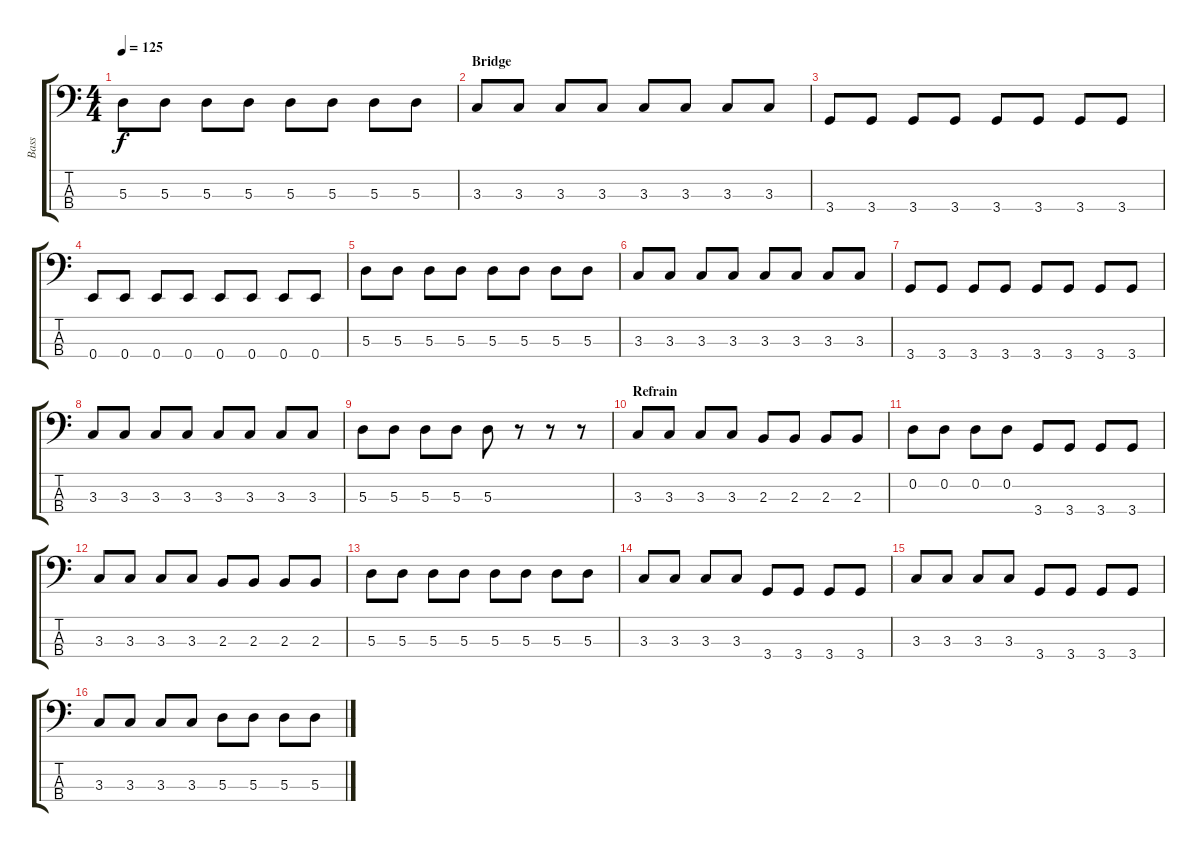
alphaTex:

\track ("Bass" "Bass") {instrument electricbassfinger}
\staff {score tabs}
\tuning (G2 D2 A1 E1) {hide}
\ts (4 4)
\tempo 125
\clef f4
\ks c
5.3.8{dy f} 5.3.8 5.3.8 5.3.8 5.3.8 5.3.8 5.3.8 5.3.8 |
\section ("" "Bridge")
3.3.8 3.3.8 3.3.8 3.3.8 3.3.8 3.3.8 3.3.8 3.3.8 |
3.4.8 3.4.8 3.4.8 3.4.8 3.4.8 3.4.8 3.4.8 3.4.8 |
0.4.8 0.4.8 0.4.8 0.4.8 0.4.8 0.4.8 0.4.8 0.4.8 |
5.3.8 5.3.8 5.3.8 5.3.8 5.3.8 5.3.8 5.3.8 5.3.8 |
3.3.8 3.3.8 3.3.8 3.3.8 3.3.8 3.3.8 3.3.8 3.3.8 |
3.4.8 3.4.8 3.4.8 3.4.8 3.4.8 3.4.8 3.4.8 3.4.8 |
3.3.8 3.3.8 3.3.8 3.3.8 3.3.8 3.3.8 3.3.8 3.3.8 |
5.3.8 5.3.8 5.3.8 5.3.8 5.3.8 r.8 r.8 r.8 |
\section ("" "Refrain")
3.3.8 3.3.8 3.3.8 3.3.8 2.3.8 2.3.8 2.3.8 2.3.8 |
0.2.8 0.2.8 0.2.8 0.2.8 3.4.8 3.4.8 3.4.8 3.4.8 |
3.3.8 3.3.8 3.3.8 3.3.8 2.3.8 2.3.8 2.3.8 2.3.8 |
5.3.8 5.3.8 5.3.8 5.3.8 5.3.8 5.3.8 5.3.8 5.3.8 |
3.3.8 3.3.8 3.3.8 3.3.8 3.4.8 3.4.8 3.4.8 3.4.8 |
3.3.8 3.3.8 3.3.8 3.3.8 3.4.8 3.4.8 3.4.8 3.4.8 |
3.3.8 3.3.8 3.3.8 3.3.8 5.3.8 5.3.8 5.3.8 5.3.8
